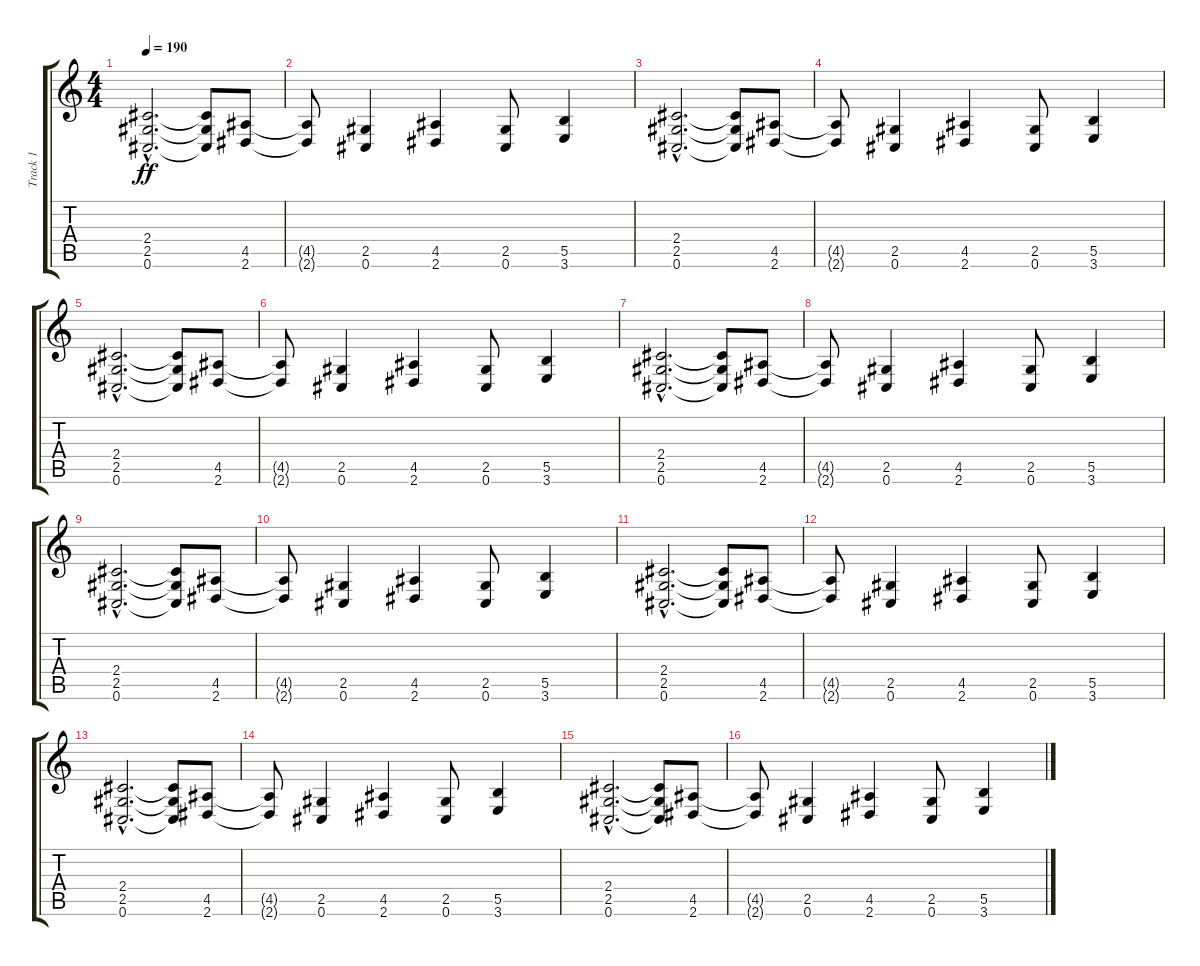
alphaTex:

\track ("Track 1" "Track 1") {instrument distortionguitar}
\staff {score tabs}
\tuning (Db4 Ab3 E3 B2 Gb2 Db2) {hide}
\ts (4 4)
\tempo 190
\clef g2
\ks c
(2.4{hac} 2.5{hac} 0.6{hac}).2{d dy ff} (2.4{t} 2.5{t} 0.6{t}).8 (4.5 2.6).8 |
(4.5{t} 2.6{t}).8 (2.5 0.6).4 (4.5 2.6).4 (2.5 0.6).8 (5.5 3.6).4 |
(2.4{hac} 2.5{hac} 0.6{hac}).2{d} (2.4{t} 2.5{t} 0.6{t}).8 (4.5 2.6).8 |
(4.5{t} 2.6{t}).8 (2.5 0.6).4 (4.5 2.6).4 (2.5 0.6).8 (5.5 3.6).4 |
(2.4{hac} 2.5{hac} 0.6{hac}).2{d} (2.4{t} 2.5{t} 0.6{t}).8 (4.5 2.6).8 |
(4.5{t} 2.6{t}).8 (2.5 0.6).4 (4.5 2.6).4 (2.5 0.6).8 (5.5 3.6).4 |
(2.4{hac} 2.5{hac} 0.6{hac}).2{d} (2.4{t} 2.5{t} 0.6{t}).8 (4.5 2.6).8 |
(4.5{t} 2.6{t}).8 (2.5 0.6).4 (4.5 2.6).4 (2.5 0.6).8 (5.5 3.6).4 |
(2.4{hac} 2.5{hac} 0.6{hac}).2{d} (2.4{t} 2.5{t} 0.6{t}).8 (4.5 2.6).8 |
(4.5{t} 2.6{t}).8 (2.5 0.6).4 (4.5 2.6).4 (2.5 0.6).8 (5.5 3.6).4 |
(2.4{hac} 2.5{hac} 0.6{hac}).2{d} (2.4{t} 2.5{t} 0.6{t}).8 (4.5 2.6).8 |
(4.5{t} 2.6{t}).8 (2.5 0.6).4 (4.5 2.6).4 (2.5 0.6).8 (5.5 3.6).4 |
(2.4{hac} 2.5{hac} 0.6{hac}).2{d} (2.4{t} 2.5{t} 0.6{t}).8 (4.5 2.6).8 |
(4.5{t} 2.6{t}).8 (2.5 0.6).4 (4.5 2.6).4 (2.5 0.6).8 (5.5 3.6).4 |
(2.4{hac} 2.5{hac} 0.6{hac}).2{d} (2.4{t} 2.5{t} 0.6{t}).8 (4.5 2.6).8 |
(4.5{t} 2.6{t}).8 (2.5 0.6).4 (4.5 2.6).4 (2.5 0.6).8 (5.5 3.6).4
